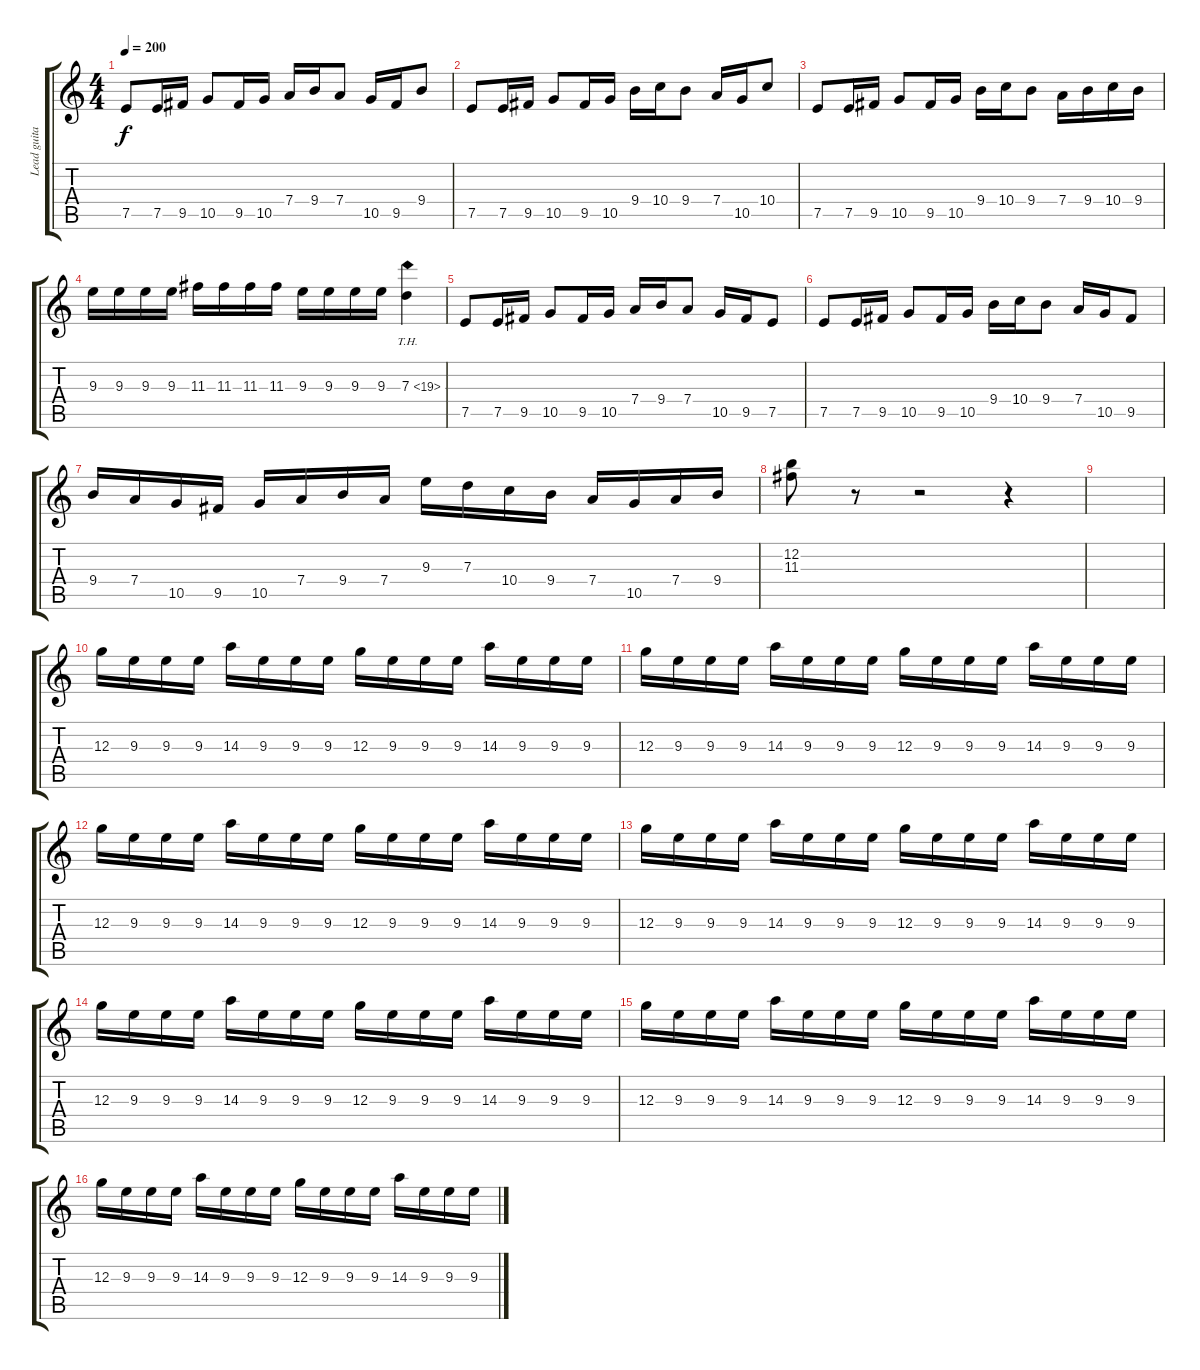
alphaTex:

\track ("Lead guitar (Totman)" "Lead guita") {instrument distortionguitar}
\staff {score tabs}
\tuning (E4 B3 G3 D3 A2 E2) {hide}
\ts (4 4)
\tempo 200
\clef g2
\ks c
7.5.8{dy f} 7.5.16 9.5.16 10.5.8 9.5.16 10.5.16 7.4.16 9.4.16 7.4.8 10.5.16 9.5.16 9.4.8 |
7.5.8 7.5.16 9.5.16 10.5.8 9.5.16 10.5.16 9.4.16 10.4.16 9.4.8 7.4.16 10.5.16 10.4.8 |
7.5.8 7.5.16 9.5.16 10.5.8 9.5.16 10.5.16 9.4.16 10.4.16 9.4.8 7.4.16 9.4.16 10.4.16 9.4.16 |
9.3.16 9.3.16 9.3.16 9.3.16 11.3.16 11.3.16 11.3.16 11.3.16 9.3.16 9.3.16 9.3.16 9.3.16 7.3{th 12}.4 |
7.5.8 7.5.16 9.5.16 10.5.8 9.5.16 10.5.16 7.4.16 9.4.16 7.4.8 10.5.16 9.5.16 7.5.8 |
7.5.8 7.5.16 9.5.16 10.5.8 9.5.16 10.5.16 9.4.16 10.4.16 9.4.8 7.4.16 10.5.16 9.5.8 |
9.4.16 7.4.16 10.5.16 9.5.16 10.5.16 7.4.16 9.4.16 7.4.16 9.3.16 7.3.16 10.4.16 9.4.16 7.4.16 10.5.16 7.4.16 9.4.16 |
(12.2 11.3).8 r.8 r.2 r.4 |
|
\section ("" "")
12.3.16{volume 14} 9.3.16 9.3.16 9.3.16 14.3.16 9.3.16 9.3.16 9.3.16 12.3.16 9.3.16 9.3.16 9.3.16 14.3.16 9.3.16 9.3.16 9.3.16 |
12.3.16{volume 9} 9.3.16 9.3.16 9.3.16 14.3.16 9.3.16 9.3.16 9.3.16 12.3.16 9.3.16 9.3.16 9.3.16 14.3.16 9.3.16 9.3.16 9.3.16 |
12.3.16{volume 9} 9.3.16 9.3.16 9.3.16 14.3.16 9.3.16 9.3.16 9.3.16 12.3.16 9.3.16 9.3.16 9.3.16 14.3.16 9.3.16 9.3.16 9.3.16 |
12.3.16{volume 9} 9.3.16 9.3.16 9.3.16 14.3.16 9.3.16 9.3.16 9.3.16 12.3.16 9.3.16 9.3.16 9.3.16 14.3.16 9.3.16 9.3.16 9.3.16 |
12.3.16{volume 9} 9.3.16 9.3.16 9.3.16 14.3.16 9.3.16 9.3.16 9.3.16 12.3.16 9.3.16 9.3.16 9.3.16 14.3.16 9.3.16 9.3.16 9.3.16 |
12.3.16{volume 9} 9.3.16 9.3.16 9.3.16 14.3.16 9.3.16 9.3.16 9.3.16 12.3.16 9.3.16 9.3.16 9.3.16 14.3.16 9.3.16 9.3.16 9.3.16 |
12.3.16{volume 9} 9.3.16 9.3.16 9.3.16 14.3.16 9.3.16 9.3.16 9.3.16 12.3.16 9.3.16 9.3.16 9.3.16 14.3.16 9.3.16 9.3.16 9.3.16
